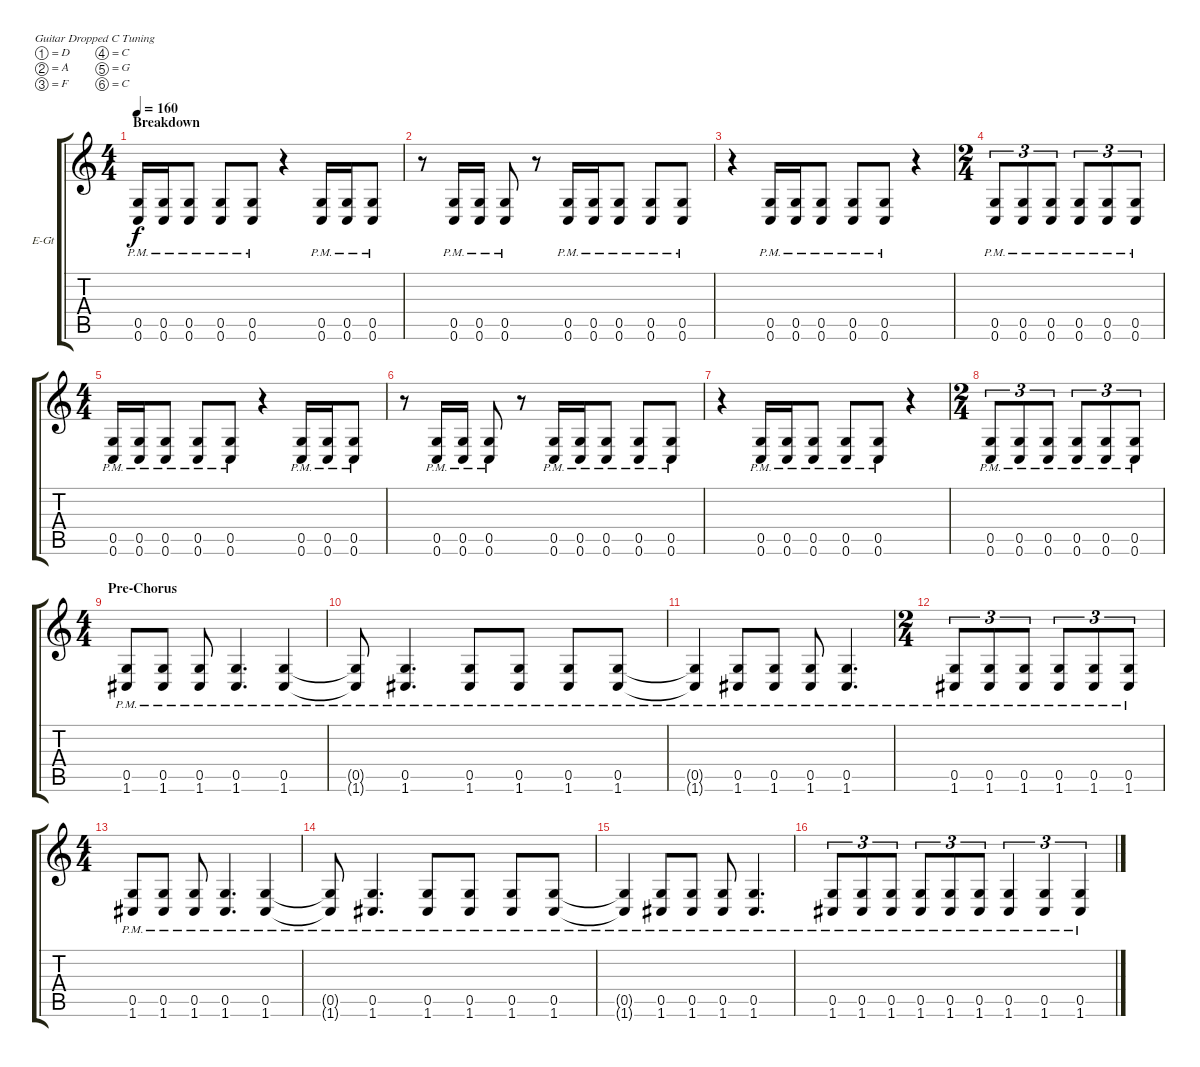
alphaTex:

\defaultSystemsLayout 4
\bracketExtendMode groupsimilarinstruments
\firstSystemTrackNameOrientation horizontal
\otherSystemsTrackNameOrientation horizontal
\track ("Guitar 2" "E-Gt") {instrument distortionguitar}
\staff {score tabs}
\tuning (D4 A3 F3 C3 G2 C2)
\ts (4 4)
\section ("" "Breakdown")
\tempo 160
\clef g2
\ks c
(0.6{pm} 0.5{pm}).16{dy f} (0.6{pm} 0.5{pm}).16 (0.6{pm} 0.5{pm}).8 (0.6{pm} 0.5{pm}).8 (0.6{pm} 0.5{pm}).8 r.4 (0.6{pm} 0.5{pm}).16 (0.6{pm} 0.5{pm}).16 (0.6{pm} 0.5{pm}).8 |
r.8 (0.6{pm} 0.5{pm}).16 (0.6{pm} 0.5{pm}).16 (0.6{pm} 0.5{pm}).8 r.8 (0.6{pm} 0.5{pm}).16 (0.6{pm} 0.5{pm}).16 (0.6{pm} 0.5{pm}).8 (0.6{pm} 0.5{pm}).8 (0.6{pm} 0.5{pm}).8 |
r.4 (0.6{pm} 0.5{pm}).16 (0.6{pm} 0.5{pm}).16 (0.6{pm} 0.5{pm}).8 (0.6{pm} 0.5{pm}).8 (0.6{pm} 0.5{pm}).8 r.4 |
\ts (2 4)
(0.6{pm} 0.5{pm}).8{tu (3 2)} (0.6{pm} 0.5{pm}).8{tu (3 2)} (0.6{pm} 0.5{pm}).8{tu (3 2)} (0.6{pm} 0.5{pm}).8{tu (3 2)} (0.6{pm} 0.5{pm}).8{tu (3 2)} (0.6{pm} 0.5{pm}).8{tu (3 2)} |
\ts (4 4)
(0.6{pm} 0.5{pm}).16 (0.6{pm} 0.5{pm}).16 (0.6{pm} 0.5{pm}).8 (0.6{pm} 0.5{pm}).8 (0.6{pm} 0.5{pm}).8 r.4 (0.6{pm} 0.5{pm}).16 (0.6{pm} 0.5{pm}).16 (0.6{pm} 0.5{pm}).8 |
r.8 (0.6{pm} 0.5{pm}).16 (0.6{pm} 0.5{pm}).16 (0.6{pm} 0.5{pm}).8 r.8 (0.6{pm} 0.5{pm}).16 (0.6{pm} 0.5{pm}).16 (0.6{pm} 0.5{pm}).8 (0.6{pm} 0.5{pm}).8 (0.6{pm} 0.5{pm}).8 |
r.4 (0.6{pm} 0.5{pm}).16 (0.6{pm} 0.5{pm}).16 (0.6{pm} 0.5{pm}).8 (0.6{pm} 0.5{pm}).8 (0.6{pm} 0.5{pm}).8 r.4 |
\ts (2 4)
(0.6{pm} 0.5{pm}).8{tu (3 2)} (0.6{pm} 0.5{pm}).8{tu (3 2)} (0.6{pm} 0.5{pm}).8{tu (3 2)} (0.6{pm} 0.5{pm}).8{tu (3 2)} (0.6{pm} 0.5{pm}).8{tu (3 2)} (0.6{pm} 0.5{pm}).8{tu (3 2)} |
\ts (4 4)
\section ("" "Pre-Chorus")
(1.6{pm} 0.5{pm}).8 (1.6{pm} 0.5{pm}).8 (1.6{pm} 0.5{pm}).8 (1.6{pm} 0.5{pm}).4{d} (1.6{pm} 0.5{pm}).4 |
(0.5{pm t} 1.6{pm t}).8 (1.6{pm} 0.5{pm}).4{d} (0.5{pm} 1.6{pm}).8 (1.6{pm} 0.5{pm}).8 (1.6{pm} 0.5{pm}).8 (1.6{pm} 0.5{pm}).8 |
(0.5{pm t} 1.6{pm t}).4 (1.6{pm} 0.5{pm}).8 (1.6{pm} 0.5{pm}).8 (1.6{pm} 0.5{pm}).8 (1.6{pm} 0.5{pm}).4{d} |
\ts (2 4)
(1.6{pm} 0.5{pm}).8{tu (3 2)} (1.6{pm} 0.5{pm}).8{tu (3 2)} (1.6{pm} 0.5{pm}).8{tu (3 2)} (1.6{pm} 0.5{pm}).8{tu (3 2)} (1.6{pm} 0.5{pm}).8{tu (3 2)} (1.6{pm} 0.5{pm}).8{tu (3 2)} |
\ts (4 4)
(1.6{pm} 0.5{pm}).8 (1.6{pm} 0.5{pm}).8 (1.6{pm} 0.5{pm}).8 (1.6{pm} 0.5{pm}).4{d} (1.6{pm} 0.5{pm}).4 |
(0.5{pm t} 1.6{pm t}).8 (1.6{pm} 0.5{pm}).4{d} (0.5{pm} 1.6{pm}).8 (1.6{pm} 0.5{pm}).8 (1.6{pm} 0.5{pm}).8 (1.6{pm} 0.5{pm}).8 |
(0.5{pm t} 1.6{pm t}).4 (1.6{pm} 0.5{pm}).8 (1.6{pm} 0.5{pm}).8 (1.6{pm} 0.5{pm}).8 (1.6{pm} 0.5{pm}).4{d} |
(1.6{pm} 0.5{pm}).8{tu (3 2)} (1.6{pm} 0.5{pm}).8{tu (3 2)} (1.6{pm} 0.5{pm}).8{tu (3 2)} (1.6{pm} 0.5{pm}).8{tu (3 2)} (1.6{pm} 0.5{pm}).8{tu (3 2)} (1.6{pm} 0.5{pm}).8{tu (3 2)} (0.5{pm} 1.6{pm}).4{tu (3 2)} (0.5{pm} 1.6{pm}).4{tu (3 2)} (0.5{pm} 1.6{pm}).4{tu (3 2)}
